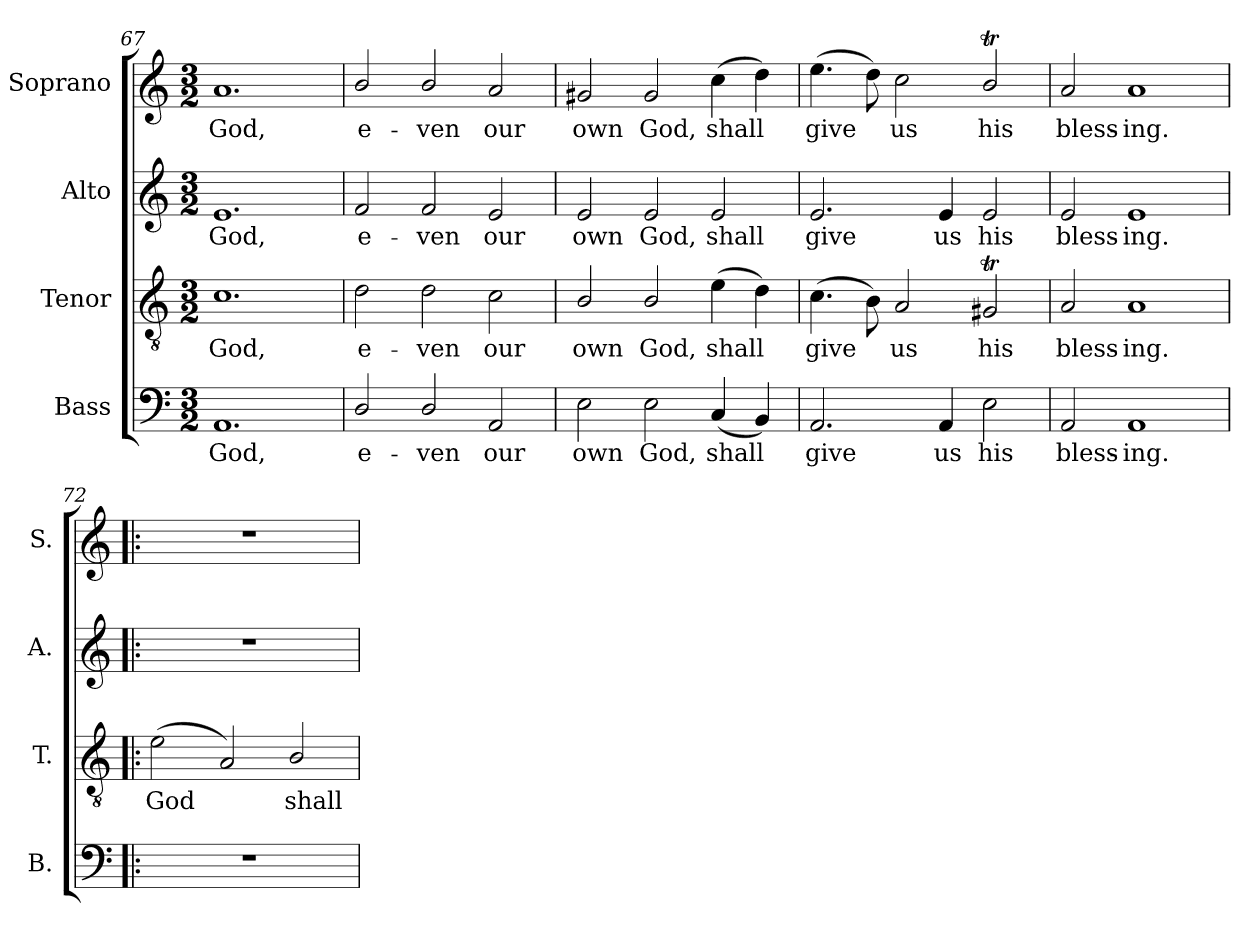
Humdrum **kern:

**kern	**text	**kern	**text	**kern	**text	**kern	**text
*part4	*part4	*part3	*part3	*part2	*part2	*part1	*part1
*staff4	*staff4	*staff3	*staff3	*staff2	*staff2	*staff1	*staff1
*I"Bass	*	*I"Tenor	*	*I"Alto	*	*I"Soprano	*
*I'B.	*	*I'T.	*	*I'A.	*	*I'S.	*
!!LO:PB:g=z
*clefF4	*	*clefGv2	*	*clefG2	*	*clefG2	*
*	*	*ITrd7c12	*	*	*	*	*
*k[]	*	*k[]	*	*k[]	*	*k[]	*
*C:	*	*C:	*	*C:	*	*C:	*
*M3/2	*	*M3/2	*	*M3/2	*	*M3/2	*
=67	=67	=67	=67	=67	=67	=67	=67
!	!LO:LY:b:color=#000000	!	!	!	!	!	!
!	!	!	!LO:LY:b:color=#000000	!	!	!	!
!	!	!	!	!	!LO:LY:b:color=#000000	!	!
!	!	!	!	!	!	!	!LO:LY:b:color=#000000
1.AAi	God,	1.Ci	God,	1.ei	God,	1.ai	God,
=68	=68	=68	=68	=68	=68	=68	=68
!	!LO:LY:b:color=#000000	!	!	!	!	!	!
!	!	!	!LO:LY:b:color=#000000	!	!	!	!
!	!	!	!	!	!LO:LY:b:color=#000000	!	!
!	!	!	!	!	!	!	!LO:LY:b:color=#000000
2Di/	e-	2Di\	e-	2fi/	e-	2bi/	e-
!	!LO:LY:b:color=#000000	!	!	!	!	!	!
!	!	!	!LO:LY:b:color=#000000	!	!	!	!
!	!	!	!	!	!LO:LY:b:color=#000000	!	!
!	!	!	!	!	!	!	!LO:LY:b:color=#000000
2Di/	-ven	2Di\	-ven	2fi/	-ven	2bi/	-ven
!	!LO:LY:b:color=#000000	!	!	!	!	!	!
!	!	!	!LO:LY:b:color=#000000	!	!	!	!
!	!	!	!	!	!LO:LY:b:color=#000000	!	!
!	!	!	!	!	!	!	!LO:LY:b:color=#000000
2AAi/	our	2Ci\	our	2ei/	our	2ai/	our
=69	=69	=69	=69	=69	=69	=69	=69
!	!LO:LY:b:color=#000000	!	!	!	!	!	!
!	!	!	!LO:LY:b:color=#000000	!	!	!	!
!	!	!	!	!	!LO:LY:b:color=#000000	!	!
!	!	!	!	!	!	!	!LO:LY:b:color=#000000
2Ei\	own	2BBi/	own	2ei/	own	2g#Xi/	own
!	!LO:LY:b:color=#000000	!	!	!	!	!	!
!	!	!	!LO:LY:b:color=#000000	!	!	!	!
!	!	!	!	!	!LO:LY:b:color=#000000	!	!
!	!	!	!	!	!	!	!LO:LY:b:color=#000000
2Ei\	God,	2BBi/	God,	2ei/	God,	2g#i/	God,
!	!LO:LY:b:color=#000000	!	!	!	!	!	!
!	!	!	!LO:LY:b:color=#000000	!	!	!	!
!	!	!	!	!	!LO:LY:b:color=#000000	!	!
!	!	!	!	!	!	!	!LO:LY:b:color=#000000
(4Ci/	shall	(4Ei\	shall	2ei/	shall	(4cci\	shall
4BBi/)	.	4Di\)	.	.	.	4ddi\)	.
=70	=70	=70	=70	=70	=70	=70	=70
!	!LO:LY:b:color=#000000	!	!	!	!	!	!
!	!	!	!LO:LY:b:color=#000000	!	!	!	!
!	!	!	!	!	!LO:LY:b:color=#000000	!	!
!	!	!	!	!	!	!	!LO:LY:b:color=#000000
2.AAi/	give	(4.Ci\	give	2.ei/	give	(4.eei\	give
.	.	8BBi\)	.	.	.	8ddi\)	.
!	!	!	!LO:LY:b:color=#000000	!	!	!	!
!	!	!	!	!	!	!	!LO:LY:b:color=#000000
.	.	2AAi/	us	.	.	2cci\	us
!	!LO:LY:b:color=#000000	!	!	!	!	!	!
!	!	!	!	!	!LO:LY:b:color=#000000	!	!
4AAi/	us	.	.	4ei/	us	.	.
!	!LO:LY:b:color=#000000	!	!	!	!	!	!
!	!	!	!LO:LY:b:color=#000000	!	!	!	!
!	!	!	!	!	!LO:LY:b:color=#000000	!	!
!	!	!	!	!	!	!	!LO:LY:b:color=#000000
2Ei\	his	2GG#Xti/	his	2ei/	his	2bti/	his
=71	=71	=71	=71	=71	=71	=71	=71
!	!LO:LY:b:color=#000000	!	!	!	!	!	!
!	!	!	!LO:LY:b:color=#000000	!	!	!	!
!	!	!	!	!	!LO:LY:b:color=#000000	!	!
!	!	!	!	!	!	!	!LO:LY:b:color=#000000
2AAi/	bless-	2AAi/	bless-	2ei/	bless-	2ai/	bless-
!	!LO:LY:b:color=#000000	!	!	!	!	!	!
!	!	!	!LO:LY:b:color=#000000	!	!	!	!
!	!	!	!	!	!LO:LY:b:color=#000000	!	!
!	!	!	!	!	!	!	!LO:LY:b:color=#000000
1AAi	-ing.	1AAi	-ing.	1ei	-ing.	1ai	-ing.
=72!|:	=72!|:	=72!|:	=72!|:	=72!|:	=72!|:	=72!|:	=72!|:
!LO:N:vis=1	!	!	!	!	!	!	!
!	!	!	!LO:LY:b:color=#000000	!LO:N:vis=1	!	!LO:N:vis=1	!
1.r	.	(2Ei\	God	1.r	.	1.r	.
.	.	2AAi/)	.	.	.	.	.
!	!	!	!LO:LY:b:color=#000000	!	!	!	!
.	.	2BBi/	shall	.	.	.	.
=	=	=	=	=	=	=	=
*-	*-	*-	*-	*-	*-	*-	*-
